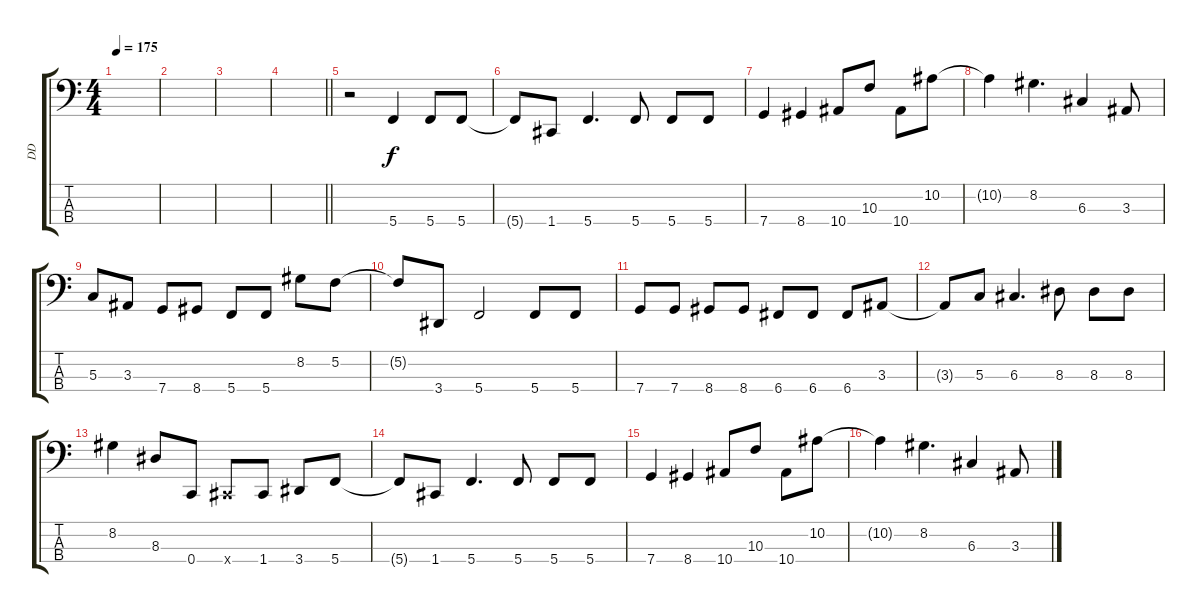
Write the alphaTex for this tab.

\track ("DD" "DD") {instrument electricbassfinger}
\staff {score tabs}
\tuning (F2 C2 G1 C1) {hide}
\ts (4 4)
\tempo 175
\clef f4
\ks c
|
|
|
\barLineRight lightlight
|
\section ("" "")
r.2 5.4.4 5.4.8 5.4.8 |
5.4{t}.8 1.4.8 5.4.4{d} 5.4.8 5.4.8 5.4.8 |
7.4.4 8.4.4 10.4.8 10.3.8 10.4.8 10.2.8 |
10.2{t}.4 8.2.4{d} 6.3.4 3.3.8 |
5.3.8 3.3.8 7.4.8 8.4.8 5.4.8 5.4.8 8.2.8 5.2.8 |
5.2{t}.8 3.4.8 5.4.2 5.4.8 5.4.8 |
7.4.8 7.4.8 8.4.8 8.4.8 6.4.8 6.4.8 6.4.8 3.3.8 |
3.3{t}.8 5.3.8 6.3.4{d} 8.3.8 8.3.8 8.3.8 |
8.2.4 8.3.8 0.4.8 1.4{x}.8 1.4.8 3.4.8 5.4.8 |
5.4{t}.8 1.4.8 5.4.4{d} 5.4.8 5.4.8 5.4.8 |
7.4.4 8.4.4 10.4.8 10.3.8 10.4.8 10.2.8 |
10.2{t}.4 8.2.4{d} 6.3.4 3.3.8
